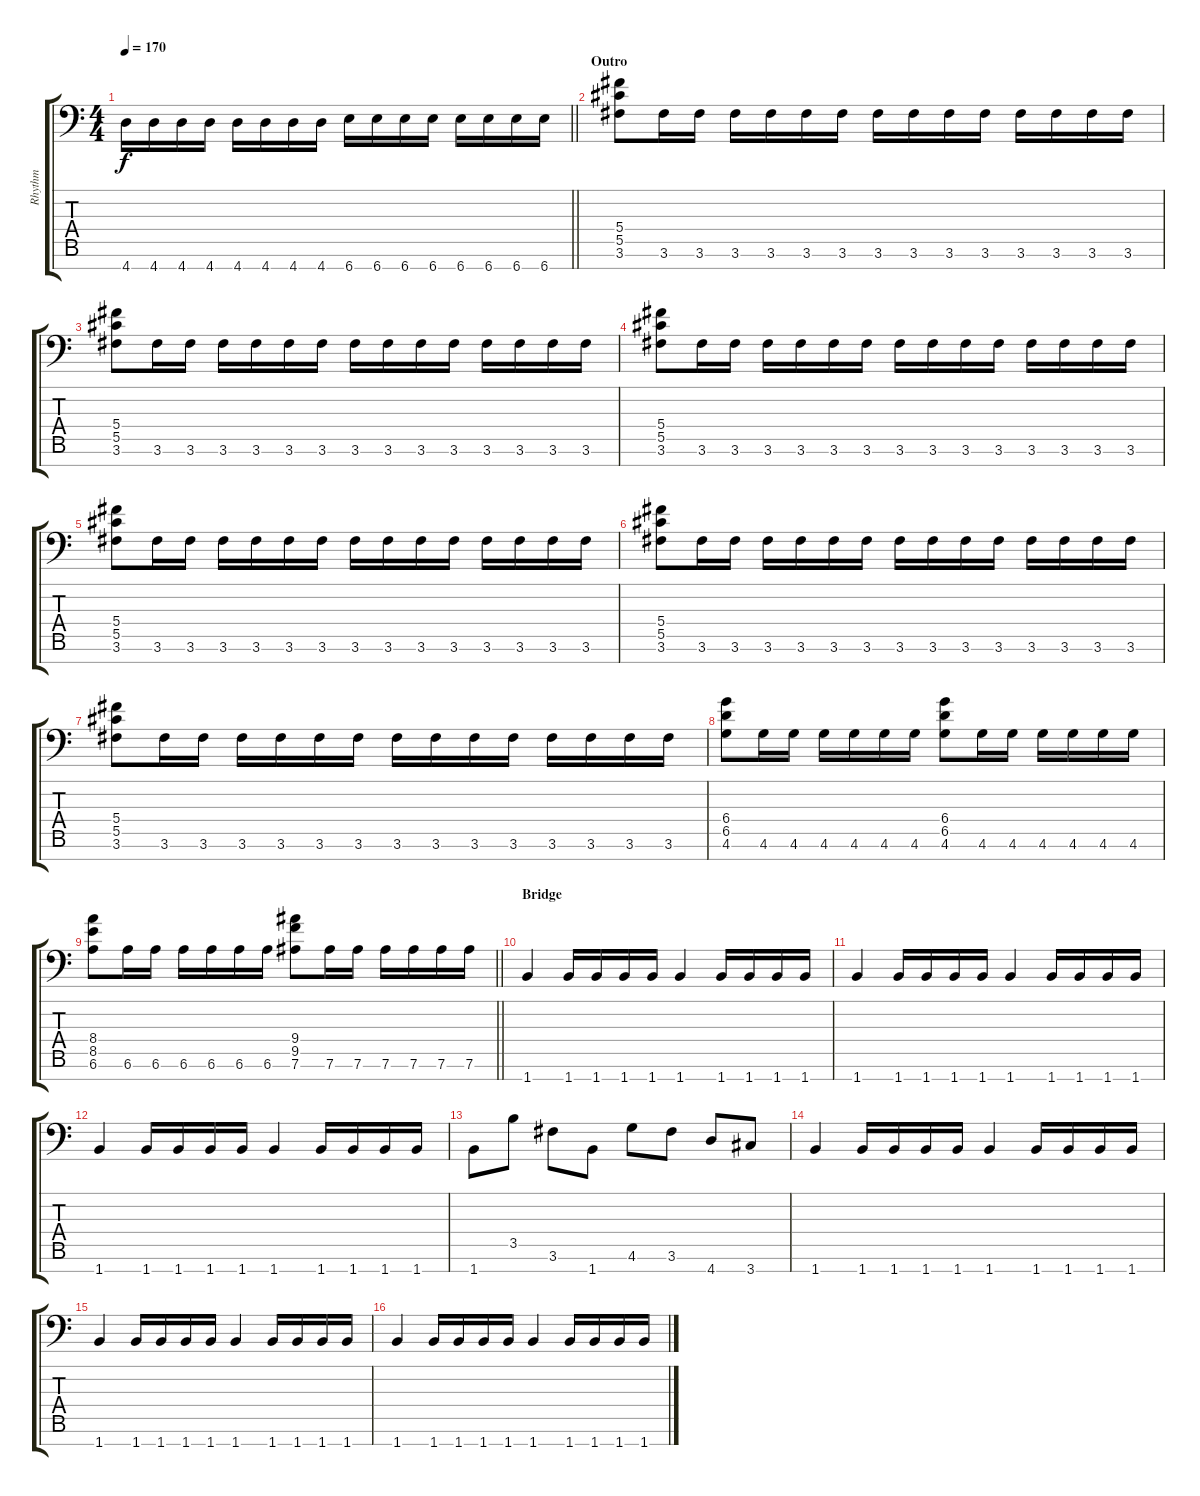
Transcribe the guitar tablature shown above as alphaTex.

\track ("Rhythm" "Rhythm") {instrument distortionguitar}
\staff {score tabs}
\tuning (Eb4 Bb3 Gb3 Db3 Ab2 Eb2 Bb1) {hide}
\ts (4 4)
\tempo 170
\clef f4
\barLineRight lightlight
\ks c
4.7.16{dy f} 4.7.16 4.7.16 4.7.16 4.7.16 4.7.16 4.7.16 4.7.16 6.7.16 6.7.16 6.7.16 6.7.16 6.7.16 6.7.16 6.7.16 6.7.16 |
\section ("" "Outro")
(5.4 5.5 3.6).8 3.6.16 3.6.16 3.6.16 3.6.16 3.6.16 3.6.16 3.6.16 3.6.16 3.6.16 3.6.16 3.6.16 3.6.16 3.6.16 3.6.16 |
(5.4 5.5 3.6).8 3.6.16 3.6.16 3.6.16 3.6.16 3.6.16 3.6.16 3.6.16 3.6.16 3.6.16 3.6.16 3.6.16 3.6.16 3.6.16 3.6.16 |
(5.4 5.5 3.6).8 3.6.16 3.6.16 3.6.16 3.6.16 3.6.16 3.6.16 3.6.16 3.6.16 3.6.16 3.6.16 3.6.16 3.6.16 3.6.16 3.6.16 |
(5.4 5.5 3.6).8 3.6.16 3.6.16 3.6.16 3.6.16 3.6.16 3.6.16 3.6.16 3.6.16 3.6.16 3.6.16 3.6.16 3.6.16 3.6.16 3.6.16 |
(5.4 5.5 3.6).8 3.6.16 3.6.16 3.6.16 3.6.16 3.6.16 3.6.16 3.6.16 3.6.16 3.6.16 3.6.16 3.6.16 3.6.16 3.6.16 3.6.16 |
(5.4 5.5 3.6).8 3.6.16 3.6.16 3.6.16 3.6.16 3.6.16 3.6.16 3.6.16 3.6.16 3.6.16 3.6.16 3.6.16 3.6.16 3.6.16 3.6.16 |
(6.4 6.5 4.6).8 4.6.16 4.6.16 4.6.16 4.6.16 4.6.16 4.6.16 (6.4 6.5 4.6).8 4.6.16 4.6.16 4.6.16 4.6.16 4.6.16 4.6.16 |
\barLineRight lightlight
(8.4 8.5 6.6).8 6.6.16 6.6.16 6.6.16 6.6.16 6.6.16 6.6.16 (9.4 9.5 7.6).8 7.6.16 7.6.16 7.6.16 7.6.16 7.6.16 7.6.16 |
\section ("" "Bridge")
1.7.4 1.7.16 1.7.16 1.7.16 1.7.16 1.7.4 1.7.16 1.7.16 1.7.16 1.7.16 |
1.7.4 1.7.16 1.7.16 1.7.16 1.7.16 1.7.4 1.7.16 1.7.16 1.7.16 1.7.16 |
1.7.4 1.7.16 1.7.16 1.7.16 1.7.16 1.7.4 1.7.16 1.7.16 1.7.16 1.7.16 |
1.7.8 3.5.8 3.6.8 1.7.8 4.6.8 3.6.8 4.7.8 3.7.8 |
1.7.4 1.7.16 1.7.16 1.7.16 1.7.16 1.7.4 1.7.16 1.7.16 1.7.16 1.7.16 |
1.7.4 1.7.16 1.7.16 1.7.16 1.7.16 1.7.4 1.7.16 1.7.16 1.7.16 1.7.16 |
1.7.4 1.7.16 1.7.16 1.7.16 1.7.16 1.7.4 1.7.16 1.7.16 1.7.16 1.7.16
